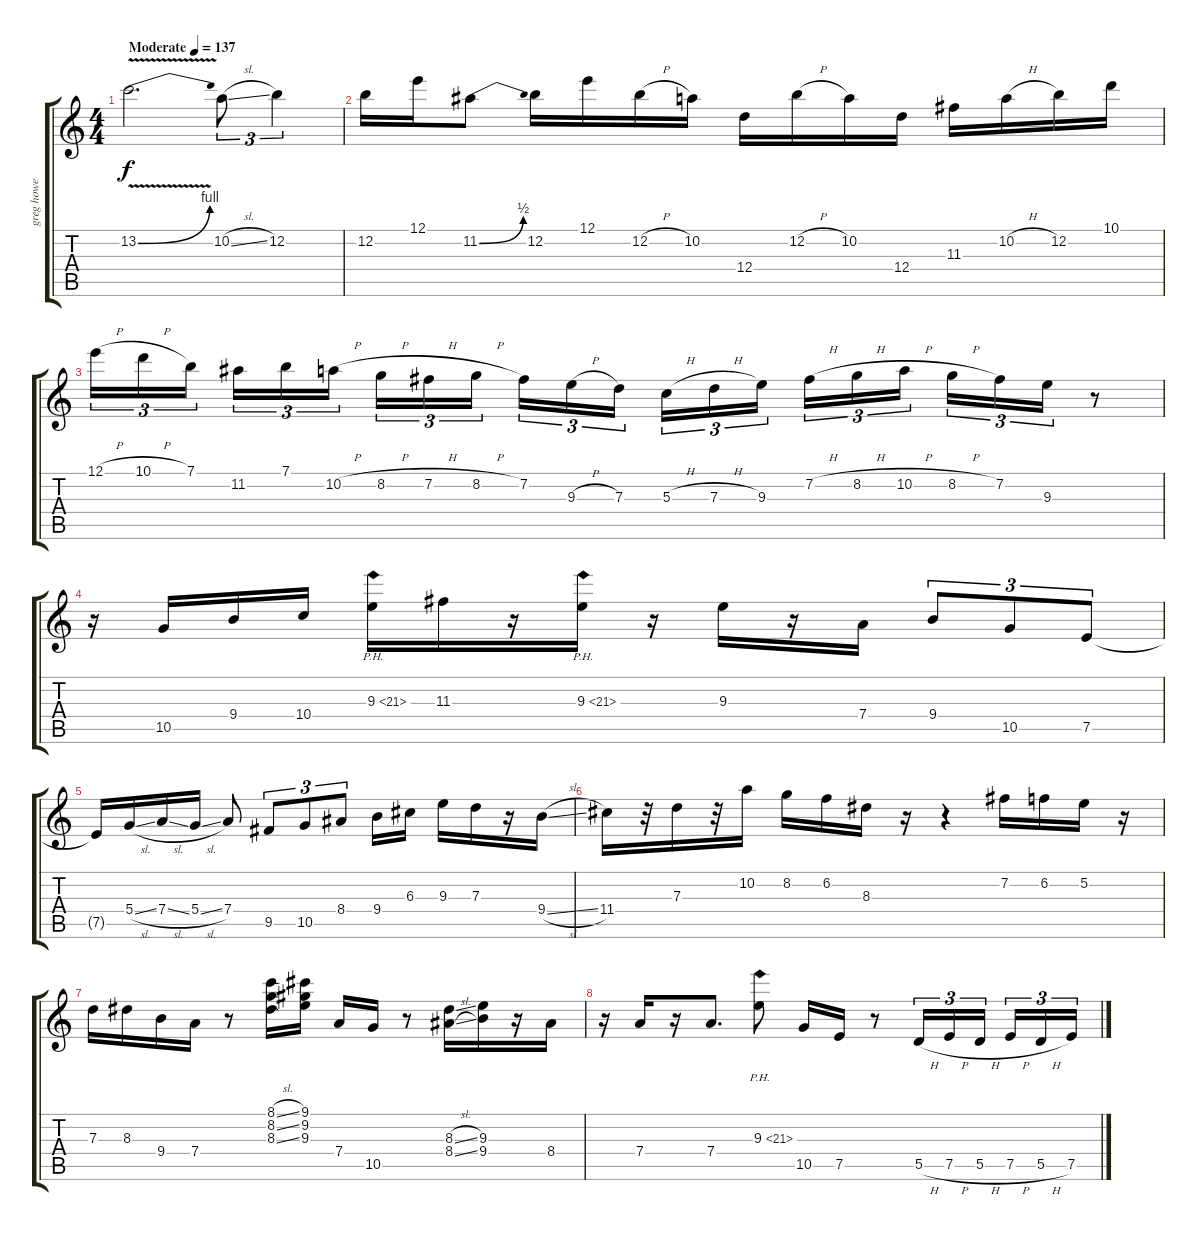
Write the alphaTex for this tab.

\track ("greg howe" "greg howe") {instrument overdrivenguitar}
\staff {score tabs}
\tuning (E4 B3 G3 D3 A2 E2) {hide}
\ts (4 4)
\tempo (137 "Moderate")
\clef g2
\ks c
13.2{be (bend 0 0 60 4) v}.2{d dy f instrument overdrivenguitar} 10.2{sl}.8{tu (3 2)} 12.2.4{tu (3 2)} |
12.2.16 12.1.16 11.2{be (bend 0 0 60 2)}.8 12.2.16 12.1.16 12.2{h}.16 10.2.16 12.4.16 12.2{h}.16 10.2.16 12.4.16 11.3.16 10.2{h}.16 12.2.16 10.1.16 |
12.1{h}.16{tu (3 2)} 10.1{h}.16{tu (3 2)} 7.1.16{tu (3 2) beam splitsecondary} 11.2.16{tu (3 2)} 7.1.16{tu (3 2)} 10.2{h}.16{tu (3 2)} 8.2{h}.16{tu (3 2)} 7.2{h}.16{tu (3 2)} 8.2{h}.16{tu (3 2) beam splitsecondary} 7.2.16{tu (3 2)} 9.3{h}.16{tu (3 2)} 7.3.16{tu (3 2)} 5.3{h}.16{tu (3 2)} 7.3{h}.16{tu (3 2)} 9.3.16{tu (3 2) beam splitsecondary} 7.2{h}.16{tu (3 2)} 8.2{h}.16{tu (3 2)} 10.2{h}.16{tu (3 2)} 8.2{h}.16{tu (3 2)} 7.2.16{tu (3 2)} 9.3.16{tu (3 2)} r.8 |
r.16 10.5.16 9.4.16 10.4.16 9.3{ph 12}.16 11.3.16 r.16 9.3{ph 12}.16 r.16 9.3.16 r.16 7.4.16 9.4.8{tu (3 2)} 10.5.8{tu (3 2)} 7.5.8{tu (3 2)} |
7.5{t}.16 5.4{sl}.16 7.4{sl}.16 5.4{sl}.16 7.4.8 9.5.8{tu (3 2)} 10.5.8{tu (3 2)} 8.4.8{tu (3 2)} 9.4.16 6.3.16 9.3.16 7.3.16 r.16 9.4{sl}.16 |
11.4.16 r.32 7.3.16 r.32 10.2.16 8.2.16 6.2.16 8.3.16 r.16 r.4 7.2.16 6.2.16 5.2.16 r.16 |
7.3.16 8.3.16 9.4.16 7.4.16 r.8 (8.1{sl} 8.2{sl} 8.3{sl}).16 (9.1 9.2 9.3).16 7.4.16 10.5.16 r.8 (8.3{sl} 8.4{sl}).16 (9.3 9.4).16 r.16 8.4.16 |
r.16 7.4.16 r.16 7.4.8{d} 9.3{ph 12}.8 10.5.16 7.5.16 r.8 5.5{h}.16{tu (3 2)} 7.5{h}.16{tu (3 2)} 5.5{h}.16{tu (3 2) beam splitsecondary} 7.5{h}.16{tu (3 2)} 5.5{h}.16{tu (3 2)} 7.5{h}.16{tu (3 2)}
